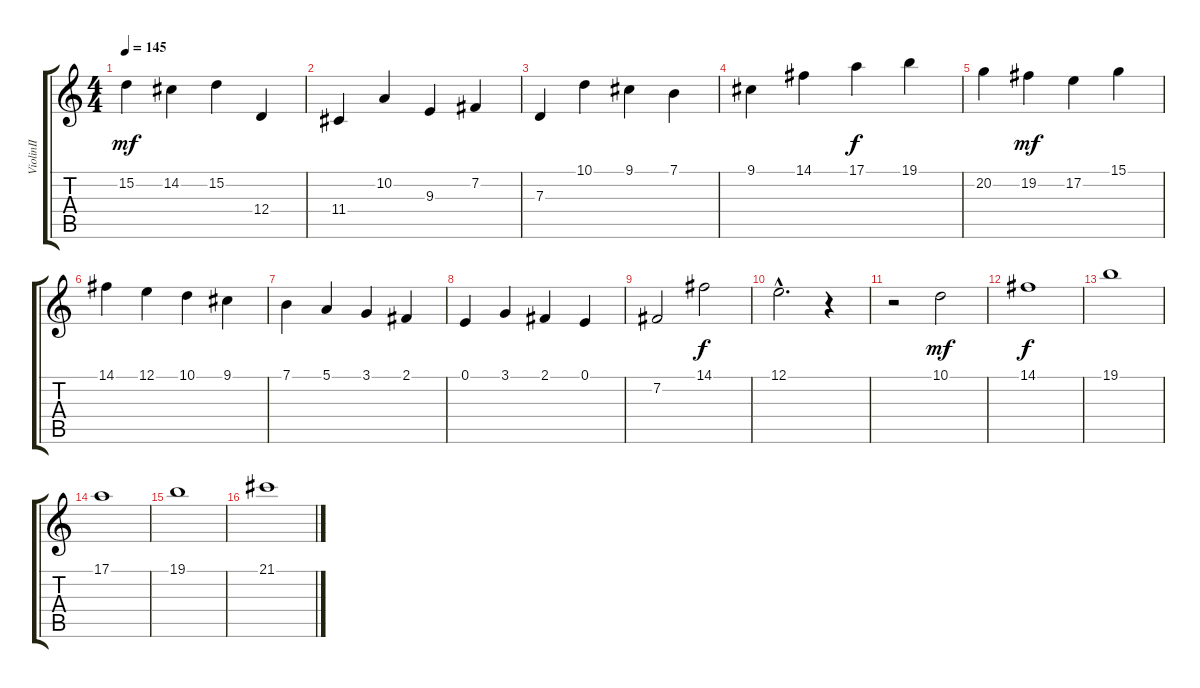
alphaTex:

\track ("ViolinⅡ" "ViolinⅡ") {instrument stringensemble1}
\staff {score tabs}
\tuning (E4 B3 G3 D3 A2 E2) {hide}
\ts (4 4)
\tempo 145
\clef g2
\ks c
15.2.4{dy mf} 14.2.4 15.2.4 12.4.4 |
11.4.4 10.2.4 9.3.4 7.2.4 |
7.3.4 10.1.4 9.1.4 7.1.4 |
9.1.4 14.1.4 17.1.4{dy f} 19.1.4 |
20.2.4 19.2.4{dy mf} 17.2.4 15.1.4 |
14.1.4 12.1.4 10.1.4 9.1.4 |
7.1.4 5.1.4 3.1.4 2.1.4 |
0.1.4 3.1.4 2.1.4 0.1.4 |
7.2.2 14.1.2{dy f} |
12.1{hac}.2{d} r.4 |
r.2 10.1.2{dy mf} |
14.1.1{dy f} |
19.1.1 |
17.1.1 |
19.1.1 |
21.1.1
